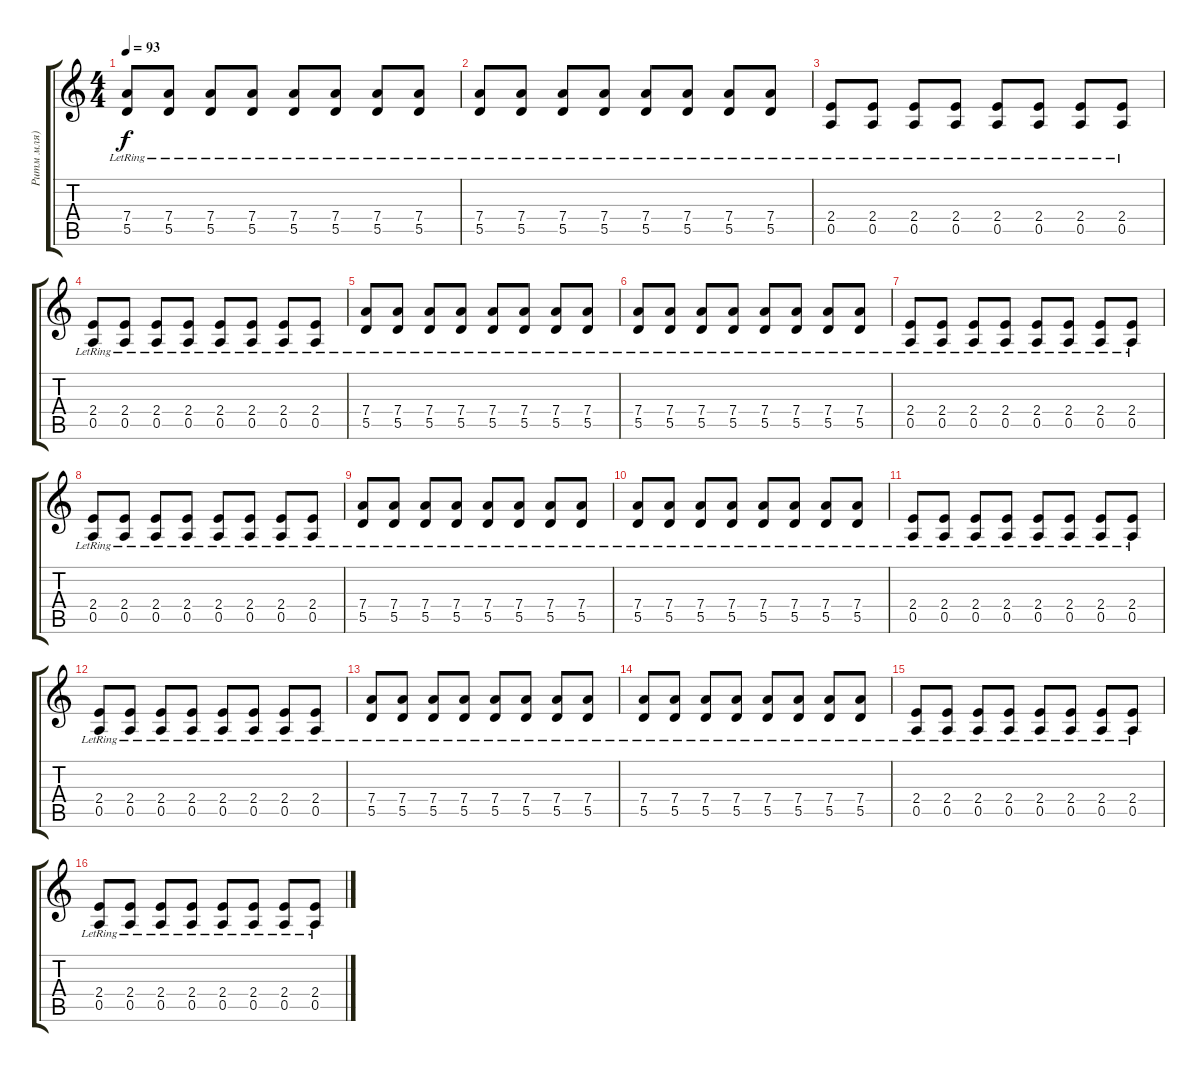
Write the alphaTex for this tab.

\track ("Ритм мля)" "Ритм мля)") {instrument overdrivenguitar}
\staff {score tabs}
\tuning (E4 B3 G3 D3 A2 E2) {hide}
\ts (4 4)
\tempo 93
\clef g2
\ks c
(7.4{lr} 5.5{lr}).8{dy f} (7.4{lr} 5.5{lr}).8 (7.4{lr} 5.5{lr}).8 (7.4{lr} 5.5{lr}).8 (7.4{lr} 5.5{lr}).8 (7.4{lr} 5.5{lr}).8 (7.4{lr} 5.5{lr}).8 (7.4{lr} 5.5{lr}).8 |
(7.4{lr} 5.5{lr}).8 (7.4{lr} 5.5{lr}).8 (7.4{lr} 5.5{lr}).8 (7.4{lr} 5.5{lr}).8 (7.4{lr} 5.5{lr}).8 (7.4{lr} 5.5{lr}).8 (7.4{lr} 5.5{lr}).8 (7.4{lr} 5.5{lr}).8 |
(2.4{lr} 0.5{lr}).8 (2.4{lr} 0.5{lr}).8 (2.4{lr} 0.5{lr}).8 (2.4{lr} 0.5{lr}).8 (2.4{lr} 0.5{lr}).8 (2.4{lr} 0.5{lr}).8 (2.4{lr} 0.5{lr}).8 (2.4{lr} 0.5{lr}).8 |
(2.4{lr} 0.5{lr}).8 (2.4{lr} 0.5{lr}).8 (2.4{lr} 0.5{lr}).8 (2.4{lr} 0.5{lr}).8 (2.4{lr} 0.5{lr}).8 (2.4{lr} 0.5{lr}).8 (2.4{lr} 0.5{lr}).8 (2.4{lr} 0.5{lr}).8 |
(7.4{lr} 5.5{lr}).8 (7.4{lr} 5.5{lr}).8 (7.4{lr} 5.5{lr}).8 (7.4{lr} 5.5{lr}).8 (7.4{lr} 5.5{lr}).8 (7.4{lr} 5.5{lr}).8 (7.4{lr} 5.5{lr}).8 (7.4{lr} 5.5{lr}).8 |
(7.4{lr} 5.5{lr}).8 (7.4{lr} 5.5{lr}).8 (7.4{lr} 5.5{lr}).8 (7.4{lr} 5.5{lr}).8 (7.4{lr} 5.5{lr}).8 (7.4{lr} 5.5{lr}).8 (7.4{lr} 5.5{lr}).8 (7.4{lr} 5.5{lr}).8 |
(2.4{lr} 0.5{lr}).8 (2.4{lr} 0.5{lr}).8 (2.4{lr} 0.5{lr}).8 (2.4{lr} 0.5{lr}).8 (2.4{lr} 0.5{lr}).8 (2.4{lr} 0.5{lr}).8 (2.4{lr} 0.5{lr}).8 (2.4{lr} 0.5{lr}).8 |
(2.4{lr} 0.5{lr}).8 (2.4{lr} 0.5{lr}).8 (2.4{lr} 0.5{lr}).8 (2.4{lr} 0.5{lr}).8 (2.4{lr} 0.5{lr}).8 (2.4{lr} 0.5{lr}).8 (2.4{lr} 0.5{lr}).8 (2.4{lr} 0.5{lr}).8 |
(7.4{lr} 5.5{lr}).8 (7.4{lr} 5.5{lr}).8 (7.4{lr} 5.5{lr}).8 (7.4{lr} 5.5{lr}).8 (7.4{lr} 5.5{lr}).8 (7.4{lr} 5.5{lr}).8 (7.4{lr} 5.5{lr}).8 (7.4{lr} 5.5{lr}).8 |
(7.4{lr} 5.5{lr}).8 (7.4{lr} 5.5{lr}).8 (7.4{lr} 5.5{lr}).8 (7.4{lr} 5.5{lr}).8 (7.4{lr} 5.5{lr}).8 (7.4{lr} 5.5{lr}).8 (7.4{lr} 5.5{lr}).8 (7.4{lr} 5.5{lr}).8 |
(2.4{lr} 0.5{lr}).8 (2.4{lr} 0.5{lr}).8 (2.4{lr} 0.5{lr}).8 (2.4{lr} 0.5{lr}).8 (2.4{lr} 0.5{lr}).8 (2.4{lr} 0.5{lr}).8 (2.4{lr} 0.5{lr}).8 (2.4{lr} 0.5{lr}).8 |
(2.4{lr} 0.5{lr}).8 (2.4{lr} 0.5{lr}).8 (2.4{lr} 0.5{lr}).8 (2.4{lr} 0.5{lr}).8 (2.4{lr} 0.5{lr}).8 (2.4{lr} 0.5{lr}).8 (2.4{lr} 0.5{lr}).8 (2.4{lr} 0.5{lr}).8 |
(7.4{lr} 5.5{lr}).8 (7.4{lr} 5.5{lr}).8 (7.4{lr} 5.5{lr}).8 (7.4{lr} 5.5{lr}).8 (7.4{lr} 5.5{lr}).8 (7.4{lr} 5.5{lr}).8 (7.4{lr} 5.5{lr}).8 (7.4{lr} 5.5{lr}).8 |
(7.4{lr} 5.5{lr}).8 (7.4{lr} 5.5{lr}).8 (7.4{lr} 5.5{lr}).8 (7.4{lr} 5.5{lr}).8 (7.4{lr} 5.5{lr}).8 (7.4{lr} 5.5{lr}).8 (7.4{lr} 5.5{lr}).8 (7.4{lr} 5.5{lr}).8 |
(2.4{lr} 0.5{lr}).8 (2.4{lr} 0.5{lr}).8 (2.4{lr} 0.5{lr}).8 (2.4{lr} 0.5{lr}).8 (2.4{lr} 0.5{lr}).8 (2.4{lr} 0.5{lr}).8 (2.4{lr} 0.5{lr}).8 (2.4{lr} 0.5{lr}).8 |
(2.4{lr} 0.5{lr}).8 (2.4{lr} 0.5{lr}).8 (2.4{lr} 0.5{lr}).8 (2.4{lr} 0.5{lr}).8 (2.4{lr} 0.5{lr}).8 (2.4{lr} 0.5{lr}).8 (2.4{lr} 0.5{lr}).8 (2.4{lr} 0.5{lr}).8
